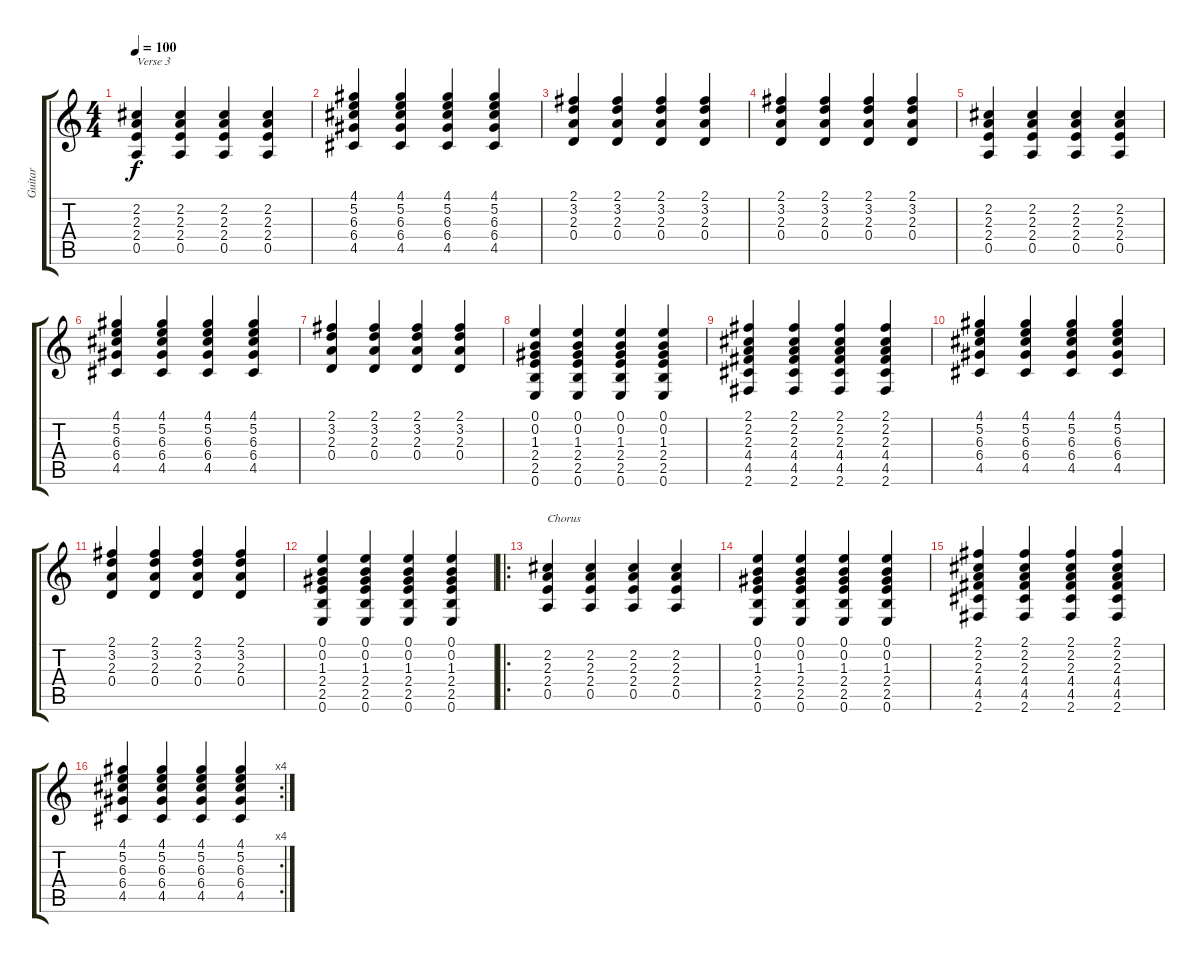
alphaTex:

\track ("Guitar" "Guitar") {instrument acousticguitarsteel}
\staff {score tabs}
\tuning (E4 B3 G3 D3 A2 E2) {hide}
\ts (4 4)
\tempo 100
\clef g2
\ks c
(2.2 2.3 2.4 0.5).4{txt "Verse 3" dy f} (2.2 2.3 2.4 0.5).4 (2.2 2.3 2.4 0.5).4 (2.2 2.3 2.4 0.5).4 |
(4.1 5.2 6.3 6.4 4.5).4 (4.1 5.2 6.3 6.4 4.5).4 (4.1 5.2 6.3 6.4 4.5).4 (4.1 5.2 6.3 6.4 4.5).4 |
(2.1 3.2 2.3 0.4).4 (2.1 3.2 2.3 0.4).4 (2.1 3.2 2.3 0.4).4 (2.1 3.2 2.3 0.4).4 |
(2.1 3.2 2.3 0.4).4 (2.1 3.2 2.3 0.4).4 (2.1 3.2 2.3 0.4).4 (2.1 3.2 2.3 0.4).4 |
(2.2 2.3 2.4 0.5).4 (2.2 2.3 2.4 0.5).4 (2.2 2.3 2.4 0.5).4 (2.2 2.3 2.4 0.5).4 |
(4.1 5.2 6.3 6.4 4.5).4 (4.1 5.2 6.3 6.4 4.5).4 (4.1 5.2 6.3 6.4 4.5).4 (4.1 5.2 6.3 6.4 4.5).4 |
(2.1 3.2 2.3 0.4).4 (2.1 3.2 2.3 0.4).4 (2.1 3.2 2.3 0.4).4 (2.1 3.2 2.3 0.4).4 |
(0.1 0.2 1.3 2.4 2.5 0.6).4 (0.1 0.2 1.3 2.4 2.5 0.6).4 (0.1 0.2 1.3 2.4 2.5 0.6).4 (0.1 0.2 1.3 2.4 2.5 0.6).4 |
(2.1 2.2 2.3 4.4 4.5 2.6).4 (2.1 2.2 2.3 4.4 4.5 2.6).4 (2.1 2.2 2.3 4.4 4.5 2.6).4 (2.1 2.2 2.3 4.4 4.5 2.6).4 |
(4.1 5.2 6.3 6.4 4.5).4 (4.1 5.2 6.3 6.4 4.5).4 (4.1 5.2 6.3 6.4 4.5).4 (4.1 5.2 6.3 6.4 4.5).4 |
(2.1 3.2 2.3 0.4).4 (2.1 3.2 2.3 0.4).4 (2.1 3.2 2.3 0.4).4 (2.1 3.2 2.3 0.4).4 |
(0.1 0.2 1.3 2.4 2.5 0.6).4 (0.1 0.2 1.3 2.4 2.5 0.6).4 (0.1 0.2 1.3 2.4 2.5 0.6).4 (0.1 0.2 1.3 2.4 2.5 0.6).4 |
\ro
(2.2 2.3 2.4 0.5).4{txt "Chorus"} (2.2 2.3 2.4 0.5).4 (2.2 2.3 2.4 0.5).4 (2.2 2.3 2.4 0.5).4 |
(0.1 0.2 1.3 2.4 2.5 0.6).4 (0.1 0.2 1.3 2.4 2.5 0.6).4 (0.1 0.2 1.3 2.4 2.5 0.6).4 (0.1 0.2 1.3 2.4 2.5 0.6).4 |
(2.1 2.2 2.3 4.4 4.5 2.6).4 (2.1 2.2 2.3 4.4 4.5 2.6).4 (2.1 2.2 2.3 4.4 4.5 2.6).4 (2.1 2.2 2.3 4.4 4.5 2.6).4 |
\rc 4
(4.1 5.2 6.3 6.4 4.5).4 (4.1 5.2 6.3 6.4 4.5).4 (4.1 5.2 6.3 6.4 4.5).4 (4.1 5.2 6.3 6.4 4.5).4
